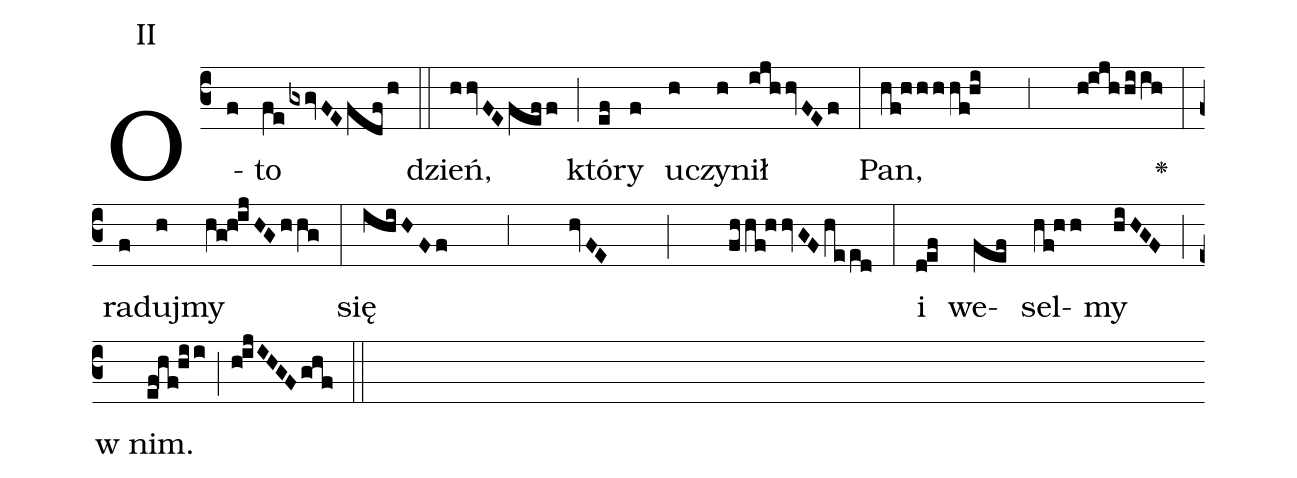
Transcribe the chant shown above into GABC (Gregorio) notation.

annotation: II;
%%
(c3)O(f)to(fegxgvFEfdfh) (::) dzień,(hhvFEfeff) (;)
któ(ef)ry(f) u(h)czy(h)nił(ijhhvFEf) (:) Pan,(hf!hhhhf!hi,3h!ijhhiih) <v>\greheightstar</v>(:) (z)
ra(f)duj(h)my(hg!hijHGhhg) (:) się(ihiHFf,3hvFE;fhhf!hhvGFheed) (:)
i(def) we(fef)sel(hf!hh)my(hiHGF) (;) (z) w nim.(ef!hf!hii;hijIHGFghf) (::) (Z)
